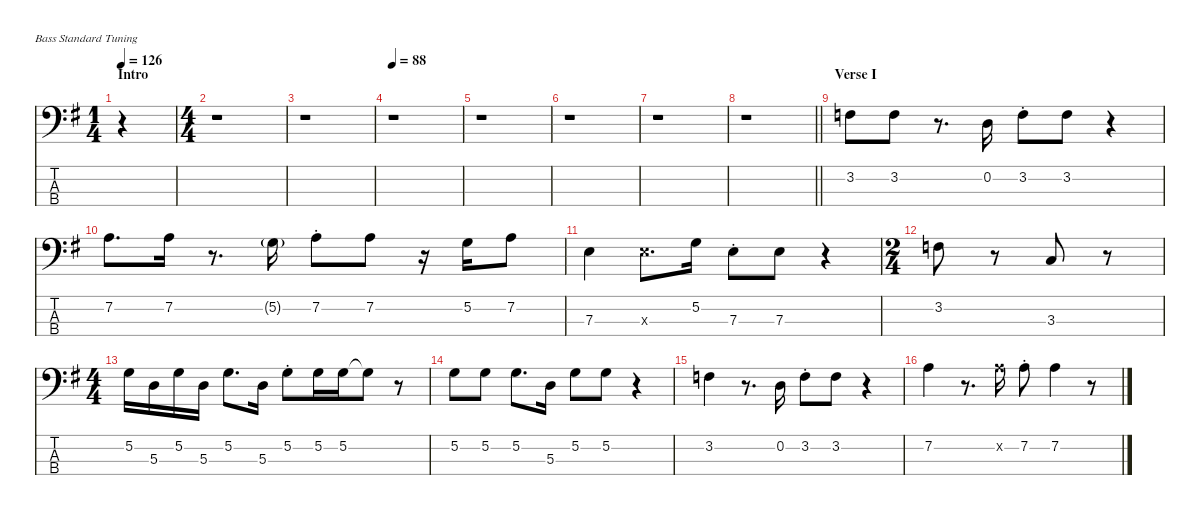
\defaultSystemsLayout 4
\hideDynamics
\bracketExtendMode nobrackets
\singleTrackTrackNamePolicy hidden
\multiTrackTrackNamePolicy hidden
\firstSystemTrackNameMode fullname
\firstSystemTrackNameOrientation horizontal
\otherSystemsTrackNameOrientation horizontal
\track ("Bass" "el.bs.") {instrument electricbassfinger}
\staff {score tabs}
\tuning (G2 D2 A1 E1)
\voice
\ts (1 4)
\beaming (8 2)
\section ("" "Intro")
\tempo 126
\clef f4
\ks g
r.4{dy f instrument electricbassfinger beam Up} |
\ts (4 4)
\beaming (8 2 2 2 2)
r.1{beam Down} |
r.1{beam Down} |
\tempo 88
r.1{beam Down} |
r.1{beam Down} |
r.1{beam Down} |
r.1{beam Down} |
\barLineRight lightlight
r.1{beam Down} |
\section ("" "Verse I")
3.2{acc forcenatural}.8{beam Down} 3.2{acc forcenatural}.8{beam Down} r.8{d beam Down} 0.2{acc forcenatural}.16{beam Down} 3.2{st acc forcenatural}.8{beam Down} 3.2{acc forcenatural}.8{beam Down} r.4{beam Down} |
7.2{acc forcenatural}.8{d beam Down} 7.2{acc forcenatural}.16{beam Down} r.8{d beam Down} 5.2{g acc forcenatural}.16{dy mf beam Down} 7.2{st acc forcenatural}.8{dy f beam Down} 7.2{acc forcenatural}.8{beam Down} r.16{beam Down} 5.2{acc forcenatural}.16{beam Down} 7.2{acc forcenatural}.8{beam Down} |
7.3{acc forcenatural}.4{beam Down} 7.3{x acc forcenatural}.8{d beam Down} 5.2{acc forcenatural}.16{beam Down} 7.3{st acc forcenatural}.8{beam Down} 7.3{acc forcenatural}.8{beam Down} r.4{beam Down} |
\ts (2 4)
\beaming (8 2 2)
3.2{acc forcenatural}.8{beam Down} r.8{beam Down} 3.3{acc forcenatural}.8{beam Up} r.8{beam Up} |
\ts (4 4)
\beaming (8 2 2 4)
5.2{acc forcenatural}.16{beam Down} 5.3{acc forcenatural}.16{beam Down} 5.2{acc forcenatural}.16{beam Down} 5.3{acc forcenatural}.16{beam Down} 5.2{acc forcenatural}.8{d beam Down} 5.3{acc forcenatural}.16{beam Down} 5.2{st acc forcenatural}.8{beam Down} 5.2{acc forcenatural}.16{beam Down} 5.2{acc forcenatural}.16{beam Down} 5.2{t acc forcenatural}.8{beam Down} r.8{beam Down} |
5.2{acc forcenatural}.8{beam Down} 5.2{acc forcenatural}.8{beam Down} 5.2{acc forcenatural}.8{d beam Down} 5.3{acc forcenatural}.16{beam Down} 5.2{acc forcenatural}.8{beam Down} 5.2{acc forcenatural}.8{beam Down} r.4{beam Down} |
3.2{acc forcenatural}.4{beam Down} r.8{d beam Down} 0.2{acc forcenatural}.16{beam Down} 3.2{st acc forcenatural}.8{beam Down} 3.2{acc forcenatural}.8{beam Down} r.4{beam Down} |
7.2{acc forcenatural}.4{beam Down} r.8{d beam Down} 7.2{x acc forcenatural}.16{beam Down} 7.2{st acc forcenatural}.8{beam Down} 7.2{acc forcenatural}.4{beam Down} r.8{beam Down}
\voice
\clef f4
\ottava regular
\simile none
\ks g
r.4{dy mf beam Down} |
|
|
|
|
|
|
\barLineRight lightlight
|
|
|
|
|
|
|
|
